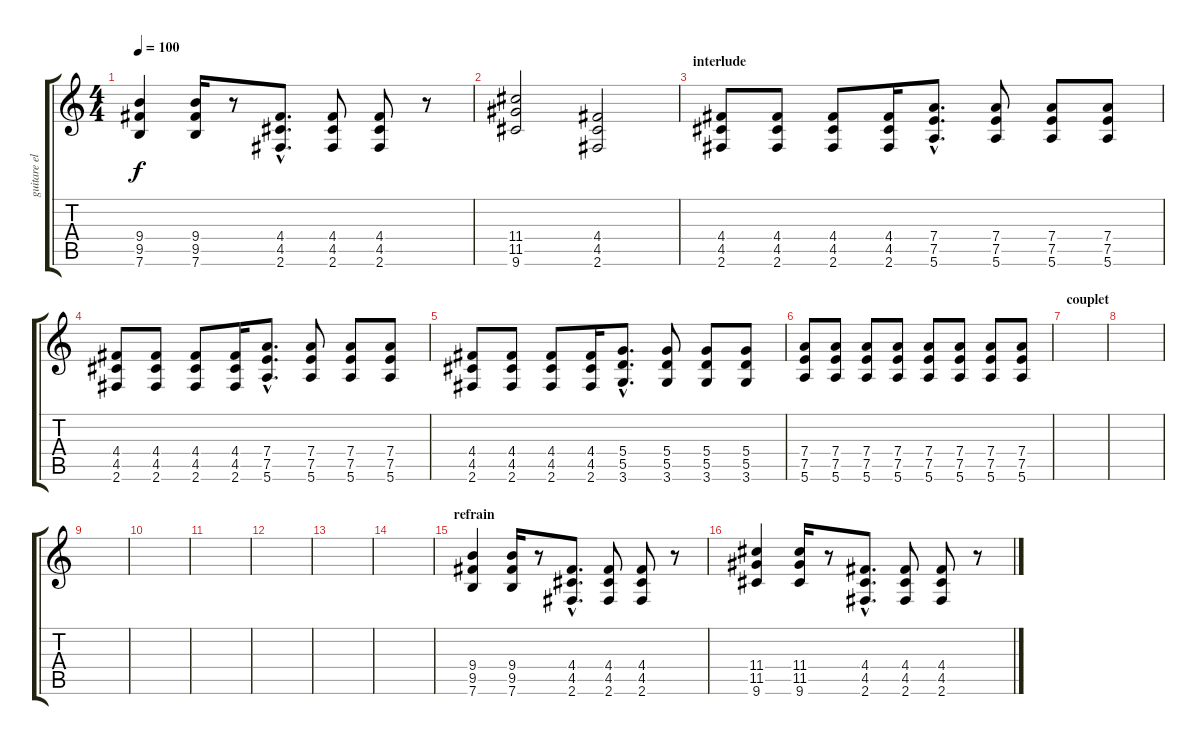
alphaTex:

\track ("guitare electrique" "guitare el") {instrument overdrivenguitar}
\staff {score tabs}
\tuning (E4 B3 G3 D3 A2 E2) {hide}
\ts (4 4)
\tempo 100
\clef g2
\ks c
(9.4 9.5 7.6).4{dy f} (9.4 9.5 7.6).16 r.8 (4.4{hac} 4.5{hac} 2.6{hac}).8{d} (4.4 4.5 2.6).8 (4.4 4.5 2.6).8 r.8 |
(11.4 11.5 9.6).2 (4.4 4.5 2.6).2 |
\section ("" "interlude")
(4.4 4.5 2.6).8 (4.4 4.5 2.6).8 (4.4 4.5 2.6).8 (4.4 4.5 2.6).16 (7.4{hac} 7.5{hac} 5.6).8{d} (7.4 7.5 5.6).8 (7.4 7.5 5.6).8 (7.4 7.5 5.6).8 |
(4.4 4.5 2.6).8 (4.4 4.5 2.6).8 (4.4 4.5 2.6).8 (4.4 4.5 2.6).16 (7.4{hac} 7.5{hac} 5.6).8{d} (7.4 7.5 5.6).8 (7.4 7.5 5.6).8 (7.4 7.5 5.6).8 |
(4.4 4.5 2.6).8 (4.4 4.5 2.6).8 (4.4 4.5 2.6).8 (4.4 4.5 2.6).16 (5.4{hac} 5.5{hac} 3.6).8{d} (5.4 5.5 3.6).8 (5.4 5.5 3.6).8 (5.4 5.5 3.6).8 |
(7.4 7.5 5.6).8 (7.4 7.5 5.6).8 (7.4 7.5 5.6).8 (7.4 7.5 5.6).8 (7.4 7.5 5.6).8 (7.4 7.5 5.6).8 (7.4 7.5 5.6).8 (7.4 7.5 5.6).8 |
\section ("" "couplet")
|
|
|
|
|
|
|
|
\section ("" "refrain")
(9.4 9.5 7.6).4 (9.4 9.5 7.6).16 r.8 (4.4{hac} 4.5{hac} 2.6{hac}).8{d} (4.4 4.5 2.6).8 (4.4 4.5 2.6).8 r.8 |
(11.4 11.5 9.6).4 (11.4 11.5 9.6).16 r.8 (4.4{hac} 4.5{hac} 2.6{hac}).8{d} (4.4 4.5 2.6).8 (4.4 4.5 2.6).8 r.8
